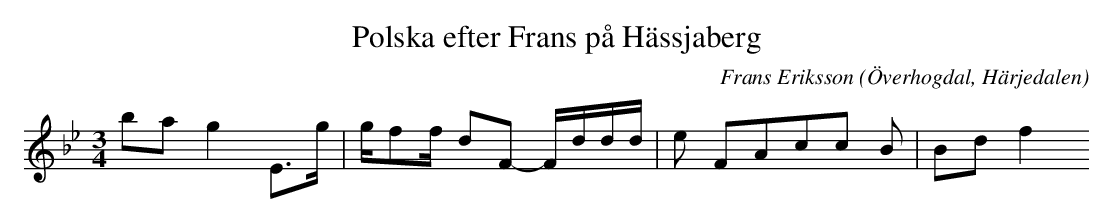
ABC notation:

X:1
T:Polska efter Frans på Hässjaberg
O:Överhogdal, Härjedalen
M:3/4
C:Frans Eriksson
K:Bb
ba g2 E>g |g/ff/- dF- F/d/d/d/|e F4/3A4/3c2/3c2/3 B|Bd f2
